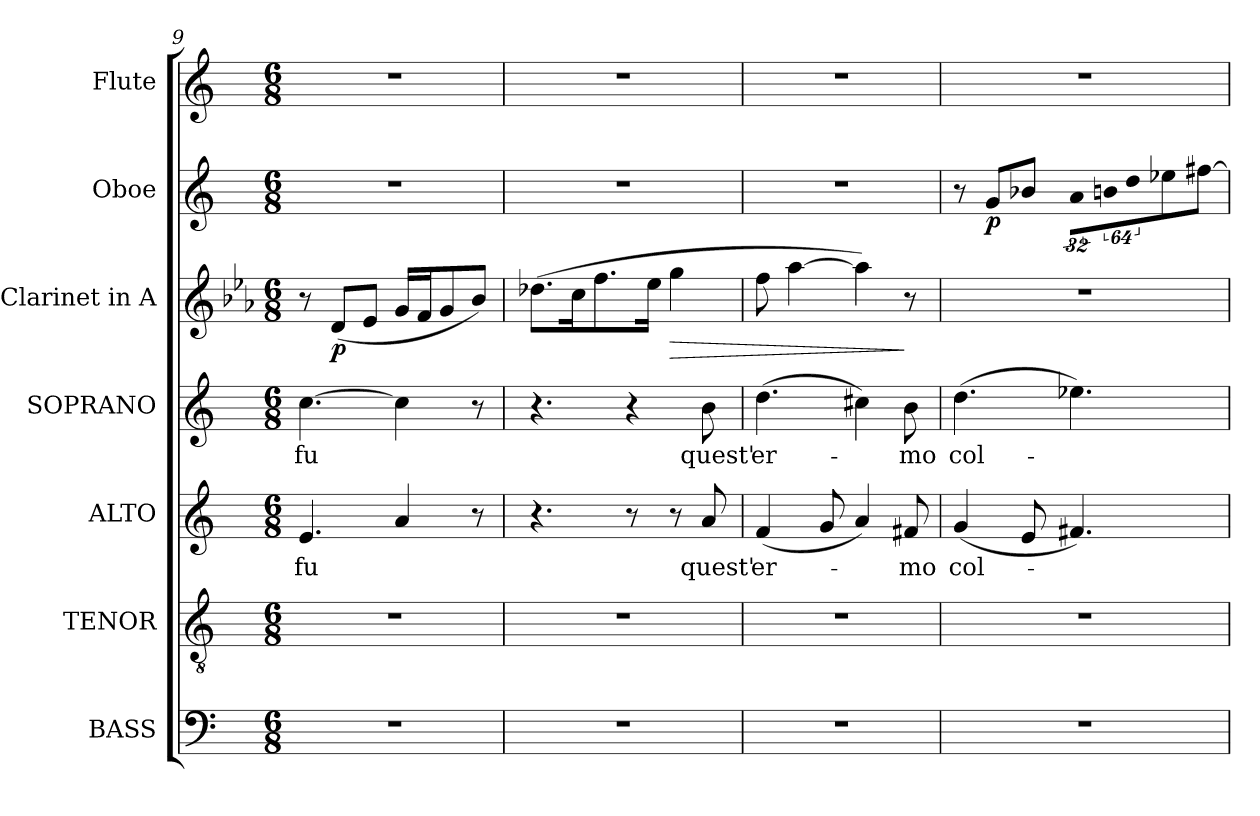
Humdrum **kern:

**kern	**kern	**kern	**text	**kern	**text	**kern	**dynam	**kern	**dynam	**kern
*part7	*part6	*part5	*part5	*part4	*part4	*part3	*part3	*part2	*part2	*part1
*staff7	*staff6	*staff5	*staff5	*staff4	*staff4	*staff3	*staff3	*staff2	*staff2	*staff1
*I"BASS	*I"TENOR	*I"ALTO	*	*I"SOPRANO	*	*I"Clarinet in A	*	*I"Oboe	*	*I"Flute
*I'B.	*I'T.	*I'A.	*	*I'S.	*	*I'Cl.	*	*I'Ob.	*	*I'Fl.
*clefF4	*clefGv2	*clefG2	*	*clefG2	*	*clefG2	*	*clefG2	*	*clefG2
*	*ITrd7c12	*	*	*	*	*ITrd2c3	*	*	*	*
*k[]	*k[]	*k[]	*	*k[]	*	*k[]	*	*k[]	*	*k[]
*C:	*C:	*C:	*	*C:	*	*C:	*	*C:	*	*C:
*M6/8	*M6/8	*M6/8	*	*M6/8	*	*M6/8	*	*M6/8	*	*M6/8
=9	=9	=9	=9	=9	=9	=9	=9	=9	=9	=9
!LO:N:vis=1	!LO:N:vis=1	!	!	!	!	!	!	!	!	!
!	!	!	!LO:LY:b:color=#000000	!	!	!	!	!	!	!
!	!	!	!	!	!LO:LY:b:color=#000000	!	!	!LO:N:vis=1	!	!LO:N:vis=1
2.r	2.r	4.ei/	fu	[>4.cci\	fu	8r	.	2.r	.	2.r
.	.	.	.	.	.	(8Bi/L	p	.	.	.
.	.	.	.	.	.	8ci/J	.	.	.	.
.	.	4ai/	.	4cci\]	.	16ei/LL	.	.	.	.
.	.	.	.	.	.	16di/J	.	.	.	.
.	.	.	.	.	.	8ei/	.	.	.	.
.	.	8r	.	8r	.	8gi/J)	.	.	.	.
=10	=10	=10	=10	=10	=10	=10	=10	=10	=10	=10
!LO:N:vis=1	!LO:N:vis=1	!	!	!	!	!	!	!LO:N:vis=1	!	!LO:N:vis=1
2.r	2.r	4.r	.	4.r	.	(8.b-Xi\L	.	2.r	.	2.r
.	.	.	.	.	.	16ai\k	.	.	.	.
.	.	.	.	.	.	8.ddi\	.	.	.	.
.	.	8r	.	4r	.	.	.	.	.	.
.	.	.	.	.	.	16cci\Jk	.	.	.	.
!	!	!	!	!	!	!	!LO:HP:b	!	!	!
.	.	8r	.	.	.	4eei\	>	.	.	.
!	!	!	!LO:LY:b:color=#000000	!	!	!	!	!	!	!
!	!	!	!	!	!LO:LY:b:color=#000000	!	!	!	!	!
.	.	8ai/	quest'	8bi\	quest'	.	.	.	.	.
=11	=11	=11	=11	=11	=11	=11	=11	=11	=11	=11
!LO:N:vis=1	!LO:N:vis=1	!	!	!	!	!	!	!	!	!
!	!	!	!LO:LY:b:color=#000000	!	!	!	!	!	!	!
!	!	!	!	!	!LO:LY:b:color=#000000	!	!	!LO:N:vis=1	!	!LO:N:vis=1
2.r	2.r	(4fi/	er-	(4.ddi\	er-	8ddi\	.	2.r	.	2.r
.	.	.	.	.	.	[>4ffi\	.	.	.	.
.	.	8gi/	.	.	.	.	.	.	.	.
.	.	4ai/)	.	4cc#Xi\)	.	4ffi\])	.	.	.	.
!	!	!	!LO:LY:b:color=#000000	!	!	!	!	!	!	!
!	!	!	!	!	!LO:LY:b:color=#000000	!	!	!	!	!
.	.	8f#Xi/	-mo	8bi\	-mo	8r	]	.	.	.
=12	=12	=12	=12	=12	=12	=12	=12	=12	=12	=12
!LO:N:vis=1	!LO:N:vis=1	!	!	!	!	!	!	!	!	!
!	!	!	!LO:LY:b:color=#000000	!	!	!	!	!	!	!
!	!	!	!	!	!LO:LY:b:color=#000000	!LO:N:vis=1	!	!	!	!LO:N:vis=1
2.r	2.r	(4gi/	col-	(4.ddi\	col-	2.r	.	8r	.	2.r
.	.	.	.	.	.	.	.	8gi/L	p	.
.	.	8ei/	.	.	.	.	.	8b-Xi/J	.	.
!	!	!	!	!	!	!	!	!LO:N:vis=16	!	!
.	.	4.f#Xi/)	.	4.ee-Xi\)	.	.	.	512%21ai\LL	.	.
!	!	!	!	!	!	!	!	!LO:N:vis=16	!	!
.	.	.	.	.	.	.	.	1024%43bni\	.	.
!	!	!	!	!	!	!	!	!LO:N:vis=16	!	!
.	.	.	.	.	.	.	.	1024%43ddi\J	.	.
.	.	.	.	.	.	.	.	8ee-Xi\	.	.
.	.	.	.	.	.	.	.	[>8ff#Xi\J	.	.
=	=	=	=	=	=	=	=	=	=	=
*-	*-	*-	*-	*-	*-	*-	*-	*-	*-	*-
